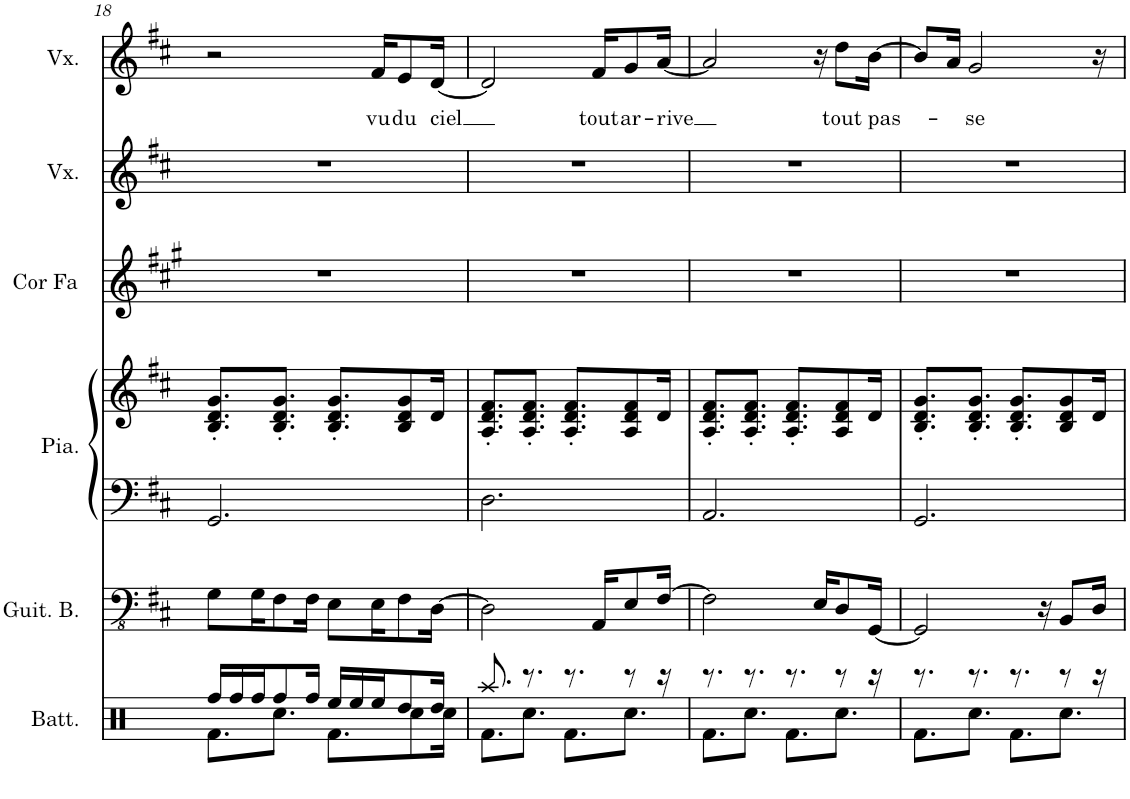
**kern	**kern	**kern	**kern	**kern	**kern	**kern	**text
*part6	*part5	*part4	*part4	*part3	*part2	*part1	*part1
*staff7	*staff6	*staff5	*staff4	*staff3	*staff2	*staff1	*staff1
*I"Batterie	*I"Guitare basse	*I"Piano	*	*I"Cor en Fa	*I"Voix	*I"Voix	*
*I'Batt.	*I'Guit. B.	*I'Pia.	*	*I'Cor Fa	*I'Vx.	*I'Vx.	*
!!LO:PB:g=z
*clefX	*clefFv4	*clefF4	*clefG2	*clefG2	*clefG2	*clefG2	*
*	*	*	*	*Trd4c7	*	*	*
*k[]	*k[f#c#]	*k[f#c#]	*k[f#c#]	*k[f#c#g#]	*k[f#c#]	*k[f#c#]	*
*M6/8	*M6/8	*M6/8	*M6/8	*M6/8	*M6/8	*M6/8	*
=18	=18	=18	=18	=18	=18	=18	=18
*^	*	*	*	*	*	*	*
16Rff/LL	8.Rf\L	8GG\L	2.GG/	8.B/' 8.d/' 8.g/'L	2.r	2.r	2r	.
16Rff/	.	.	.	.	.	.	.	.
16Rff/J	.	16GG\K	.	.	.	.	.	.
8Rff/	8.Rcc\J	8FF#\	.	8.B/' 8.d/' 8.g/'J	.	.	.	.
16Rff/Jk	.	16FF#\Jk	.	.	.	.	.	.
16Ree/LL	8.Rf\L	8EE\L	.	8.B/' 8.d/' 8.g/'L	.	.	.	.
16Ree/	.	.	.	.	.	.	.	.
!	!	!	!	!	!	!	!	!LO:LY:b
16Ree/J	.	16EE\K	.	.	.	.	16f#/KL	vu
!	!	!	!	!	!	!	!	!LO:LY:b
8Rdd/	8Rcc\	8FF#\	.	8B/ 8d/ 8g/	.	.	8e/	du
!	!	!	!	!	!	!	!	!LO:LY:b
16Rdd/Jk	16Rcc\Jk	[16DD\Jk	.	16d/Jk	.	.	[16d/Jk	ciel
=19	=19	=19	=19	=19	=19	=19	=19	=19
8.Raa/	8.Rf\L	2DD\]	2.D\	8.A/' 8.d/' 8.f#/'L	2.r	2.r	2d/]	.
8.r	8.Rcc\J	.	.	8.A/' 8.d/' 8.f#/'J	.	.	.	.
8.r	8.Rf\L	.	.	8.A/' 8.d/' 8.f#/'L	.	.	.	.
!	!	!	!	!	!	!	!	!LO:LY:b
.	.	16AAA/KL	.	.	.	.	16f#/KL	tout
!	!	!	!	!	!	!	!	!LO:LY:b
8r	8.Rcc\J	8EE/	.	8A/ 8d/ 8f#/	.	.	8g/	ar-
!	!	!	!	!	!	!	!	!LO:LY:b
16r	.	[16FF#/Jk	.	16d/Jk	.	.	[16a/Jk	-rive
=20	=20	=20	=20	=20	=20	=20	=20	=20
8.r	8.Rf\L	2FF#\]	2.AA/	8.A/' 8.d/' 8.f#/'L	2.r	2.r	2a/]	.
8.r	8.Rcc\J	.	.	8.A/' 8.d/' 8.f#/'J	.	.	.	.
8.r	8.Rf\L	.	.	8.A/' 8.d/' 8.f#/'L	.	.	.	.
.	.	16EE/KL	.	.	.	.	16r	.
!	!	!	!	!	!	!	!	!LO:LY:b
8r	8.Rcc\J	8DD/	.	8A/ 8d/ 8f#/	.	.	8dd\L	tout
!	!	!	!	!	!	!	!	!LO:LY:b
16r	.	[16GGG/Jk	.	16d/Jk	.	.	[16b\Jk	pas-
=21	=21	=21	=21	=21	=21	=21	=21	=21
8.r	8.Rf\L	2GGG/]	2.GG/	8.B/' 8.d/' 8.g/'L	2.r	2.r	8b/L]	.
.	.	.	.	.	.	.	16a/Jk	.
!	!	!	!	!	!	!	!	!LO:LY:b
8.r	8.Rcc\J	.	.	8.B/' 8.d/' 8.g/'J	.	.	2g/	-se
8.r	8.Rf\L	.	.	8.B/' 8.d/' 8.g/'L	.	.	.	.
.	.	16r	.	.	.	.	.	.
8r	8.Rcc\J	8BBB/L	.	8B/ 8d/ 8g/	.	.	.	.
16r	.	16DD/Jk	.	16d/Jk	.	.	16r	.
*v	*v	*	*	*	*	*	*	*
=	=	=	=	=	=	=	=
*-	*-	*-	*-	*-	*-	*-	*-
